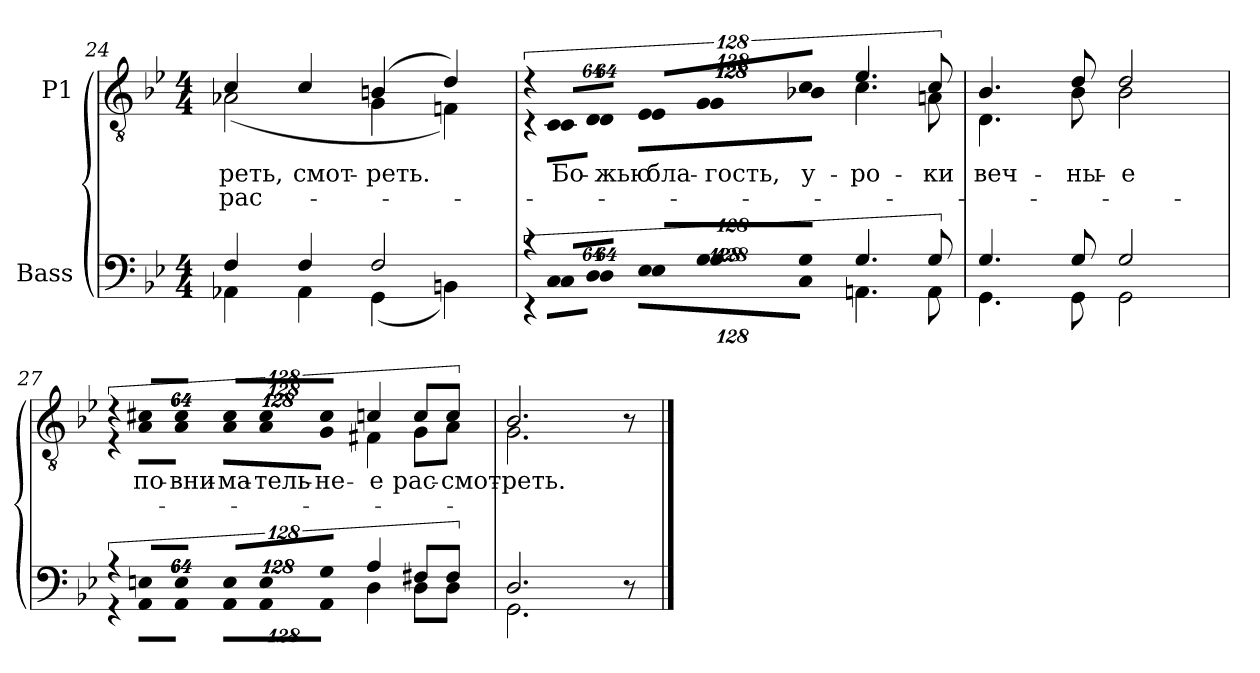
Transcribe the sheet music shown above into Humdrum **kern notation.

**kern	**kern	**text	**text
*part2	*part1	*part1	*part1
*staff2	*staff1	*staff1	*staff1
*I"Bass	*I"P1	*	*
*clefF4	*clefGv2	*	*
*	*ITrd7c12	*	*
*k[b-e-]	*k[b-e-]	*	*
*g:	*g:	*	*
*M4/4	*M4/4	*	*
=24	=24	=24	=24
*^	*	*	*
!	!	!	!LO:LY:b:color=#000000	!LO:LY:b:color=#000000
*	*	*^	*	*
4Fi/	4AA-Xi\	4Ci/	(2AA-Xi\	-реть,	рас-
!	!	!	!	!LO:LY:b:color=#000000	!
4Fi/	4AA-i\	4Ci/	.	-смот-	.
!	!	!	!	!LO:LY:b:color=#000000	!
2Fi/	(4GGi\	(4BBni/	4GGi\	-реть.	.
.	4BBni\)	4Di/)	4FFni\)	.	.
!!LO:LB:g=z	!!
=25	=25	=25	=25	=25	=25
!LO:N:vis=8	!LO:N:vis=8	!LO:N:vis=8	!LO:N:vis=8	!	!
1024%85r	1024%85r	1024%85r	1024%85r	.	.
!LO:N:vis=8	!LO:N:vis=8	!LO:N:vis=8	!	!	!
!	!	!	!LO:N:vis=8	!LO:LY:b:color=#000000	!
1024%85Ci/L	1024%85Ci\L	1024%85CCi/L	1024%85CCi\L	Бо-	.
!LO:N:vis=8	!LO:N:vis=8	!LO:N:vis=8	!	!	!
!	!	!	!LO:N:vis=8	!LO:LY:b:color=#000000	!
512%43Di/J	512%43Di\J	512%43DDi/J	512%43DDi\J	-жью	.
*Xbrackettup	*	*	*	*	*
!LO:N:vis=8	!LO:N:vis=8	!	!	!	!
*	*	*Xbrackettup	*	*	*
!	!	!LO:N:vis=8	!	!	!
!	!	!	!LO:N:vis=8	!LO:LY:b:color=#000000	!
1024%85E-i/L	1024%85E-i\L	1024%85EE-i/L	1024%85EE-i\L	бла-	.
!LO:N:vis=8	!LO:N:vis=8	!LO:N:vis=8	!	!	!
!	!	!	!LO:N:vis=8	!LO:LY:b:color=#000000	!
1024%85Gi/	1024%85Gi\	1024%85GGi/	1024%85GGi\	-гость,	.
!LO:N:vis=8	!LO:N:vis=8	!LO:N:vis=8	!	!	!
!	!	!	!LO:N:vis=8	!LO:LY:b:color=#000000	!
512%43Gi/J	512%43Ci\J	512%43Ci/J	512%43BB-Xi\J	у-	.
!	!	!	!	!LO:LY:b:color=#000000	!
4.Gi/	4.AAni\	4.E-i/	4.Ci\	-ро-	.
!	!	!	!	!LO:LY:b:color=#000000	!
8Gi/	8AAi\	8Ci/	8AAni\	-ки	.
=26	=26	=26	=26	=26	=26
!	!	!	!	!LO:LY:b:color=#000000	!
4.Gi/	4.GGi\	4.BB-i/	4.DDi\	веч-	.
!	!	!	!	!LO:LY:b:color=#000000	!
8Gi/	8GGi\	8Di/	8BB-i\	-ны-	.
!	!	!	!	!LO:LY:b:color=#000000	!
2Gi/	2GGi\	2Di/	2BB-i\	-е	.
=27	=27	=27	=27	=27	=27
*brackettup	*	*	*	*	*
!LO:N:vis=8	!LO:N:vis=8	!	!	!	!
*	*	*brackettup	*	*	*
!	!	!LO:N:vis=8	!LO:N:vis=8	!	!
1024%85r	1024%85r	1024%85r	1024%85r	.	.
!LO:N:vis=8	!LO:N:vis=8	!LO:N:vis=8	!	!	!
!	!	!	!LO:N:vis=8	!LO:LY:b:color=#000000	!
1024%85Eni/L	1024%85AAi\L	1024%85C#Xi/L	1024%85AAi\L	по-	.
!LO:N:vis=8	!LO:N:vis=8	!LO:N:vis=8	!	!	!
!	!	!	!LO:N:vis=8	!LO:LY:b:color=#000000	!
512%43Ei/J	512%43AAi\J	512%43C#i/J	512%43AAi\J	-вни-	.
*Xbrackettup	*	*	*	*	*
!LO:N:vis=8	!LO:N:vis=8	!	!	!	!
*	*	*Xbrackettup	*	*	*
!	!	!LO:N:vis=8	!	!	!
!	!	!	!LO:N:vis=8	!LO:LY:b:color=#000000	!
1024%85Ei/L	1024%85AAi\L	1024%85C#i/L	1024%85AAi\L	-ма-	.
!LO:N:vis=8	!LO:N:vis=8	!LO:N:vis=8	!	!	!
!	!	!	!LO:N:vis=8	!LO:LY:b:color=#000000	!
1024%85Ei/	1024%85AAi\	1024%85C#i/	1024%85AAi\	-тель-	.
!LO:N:vis=8	!LO:N:vis=8	!LO:N:vis=8	!	!	!
!	!	!	!LO:N:vis=8	!LO:LY:b:color=#000000	!
512%43Gi/J	512%43AAi\J	512%43C#i/J	512%43GGi\J	-не-	.
!	!	!	!	!LO:LY:b:color=#000000	!
4Ai/	4Di\	4Cni/	4FF#Xi\	-е	.
!	!	!	!	!LO:LY:b:color=#000000	!
8F#Xi/L	8Di\L	8Ci/L	8GGi\L	рас-	.
!	!	!	!	!LO:LY:b:color=#000000	!
8F#i/J	8Di\J	8Ci/J	8AAi\J	-смот-	.
=28	=28	=28	=28	=28	=28
!	!	!	!	!LO:LY:b:color=#000000	!
2.Di/	2.GGi\	2.BB-i/	2.GGi\	-реть.	.
8r	8ryy	8r	8ryy	.	.
*v	*v	*	*	*	*
*	*v	*v	*	*
==	==	==	==
*-	*-	*-	*-
